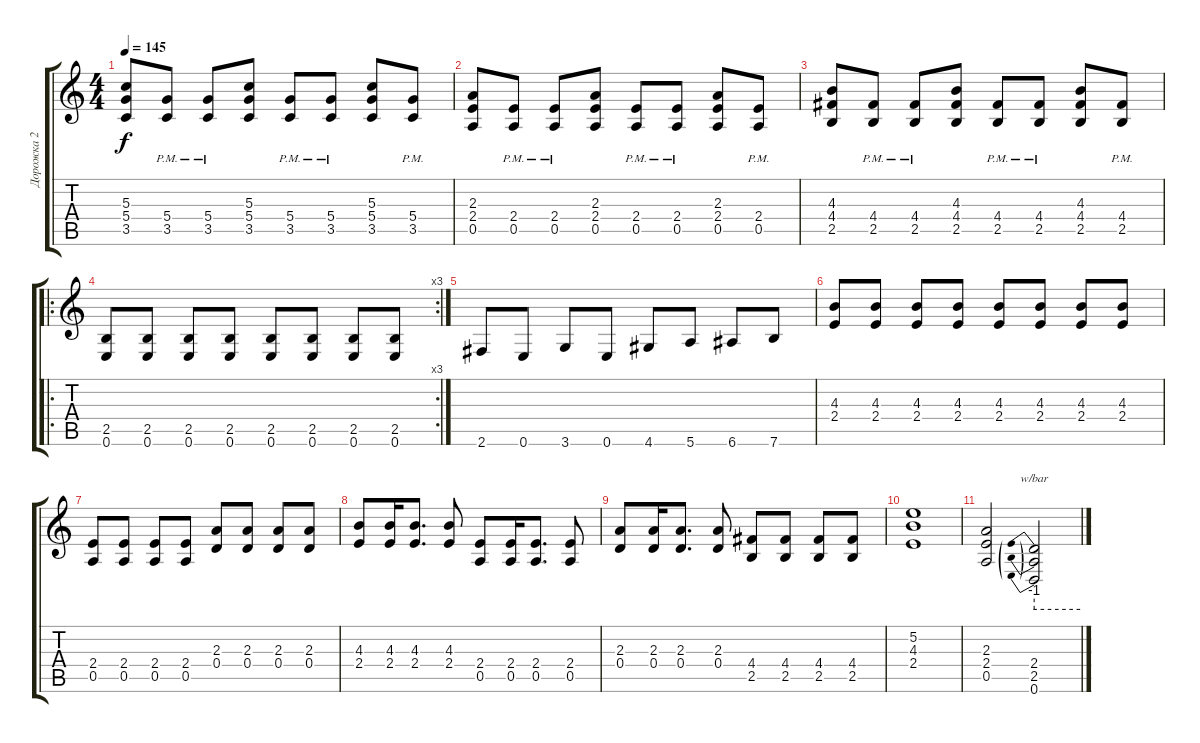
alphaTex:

\track ("Дорожка 2" "Дорожка 2") {instrument distortionguitar}
\staff {score tabs}
\tuning (E4 B3 G3 D3 A2 E2) {hide}
\ts (4 4)
\tempo 145
\clef g2
\ks c
(5.3 5.4 3.5).8{dy f} (5.4{pm} 3.5{pm}).8 (5.4{pm} 3.5{pm}).8 (5.3 5.4 3.5).8 (5.4{pm} 3.5{pm}).8 (5.4{pm} 3.5{pm}).8 (5.3 5.4 3.5).8 (5.4{pm} 3.5{pm}).8 |
(2.3 2.4 0.5).8 (2.4{pm} 0.5{pm}).8 (2.4{pm} 0.5{pm}).8 (2.3 2.4 0.5).8 (2.4{pm} 0.5{pm}).8 (2.4{pm} 0.5{pm}).8 (2.3 2.4 0.5).8 (2.4{pm} 0.5{pm}).8 |
(4.3 4.4 2.5).8 (4.4{pm} 2.5{pm}).8 (4.4{pm} 2.5{pm}).8 (4.3 4.4 2.5).8 (4.4{pm} 2.5{pm}).8 (4.4{pm} 2.5{pm}).8 (4.3 4.4 2.5).8 (4.4{pm} 2.5{pm}).8 |
\ro
\rc 3
(2.5 0.6).8 (2.5 0.6).8 (2.5 0.6).8 (2.5 0.6).8 (2.5 0.6).8 (2.5 0.6).8 (2.5 0.6).8 (2.5 0.6).8 |
2.6.8 0.6.8 3.6.8 0.6.8 4.6.8 5.6.8 6.6.8 7.6.8 |
(4.3 2.4).8 (4.3 2.4).8 (4.3 2.4).8 (4.3 2.4).8 (4.3 2.4).8 (4.3 2.4).8 (4.3 2.4).8 (4.3 2.4).8 |
(2.4 0.5).8 (2.4 0.5).8 (2.4 0.5).8 (2.4 0.5).8 (2.3 0.4).8 (2.3 0.4).8 (2.3 0.4).8 (2.3 0.4).8 |
(4.3 2.4).8 (4.3 2.4).16 (4.3 2.4).8{d} (4.3 2.4).8 (2.4 0.5).8 (2.4 0.5).16 (2.4 0.5).8{d} (2.4 0.5).8 |
(2.3 0.4).8 (2.3 0.4).16 (2.3 0.4).8{d} (2.3 0.4).8 (4.4 2.5).8 (4.4 2.5).8 (4.4 2.5).8 (4.4 2.5).8 |
(5.2 4.3 2.4).1 |
(2.3 2.4 0.5).2 (2.4 2.5 0.6).2{tbe (predive default 0 -4 60 -4)}
